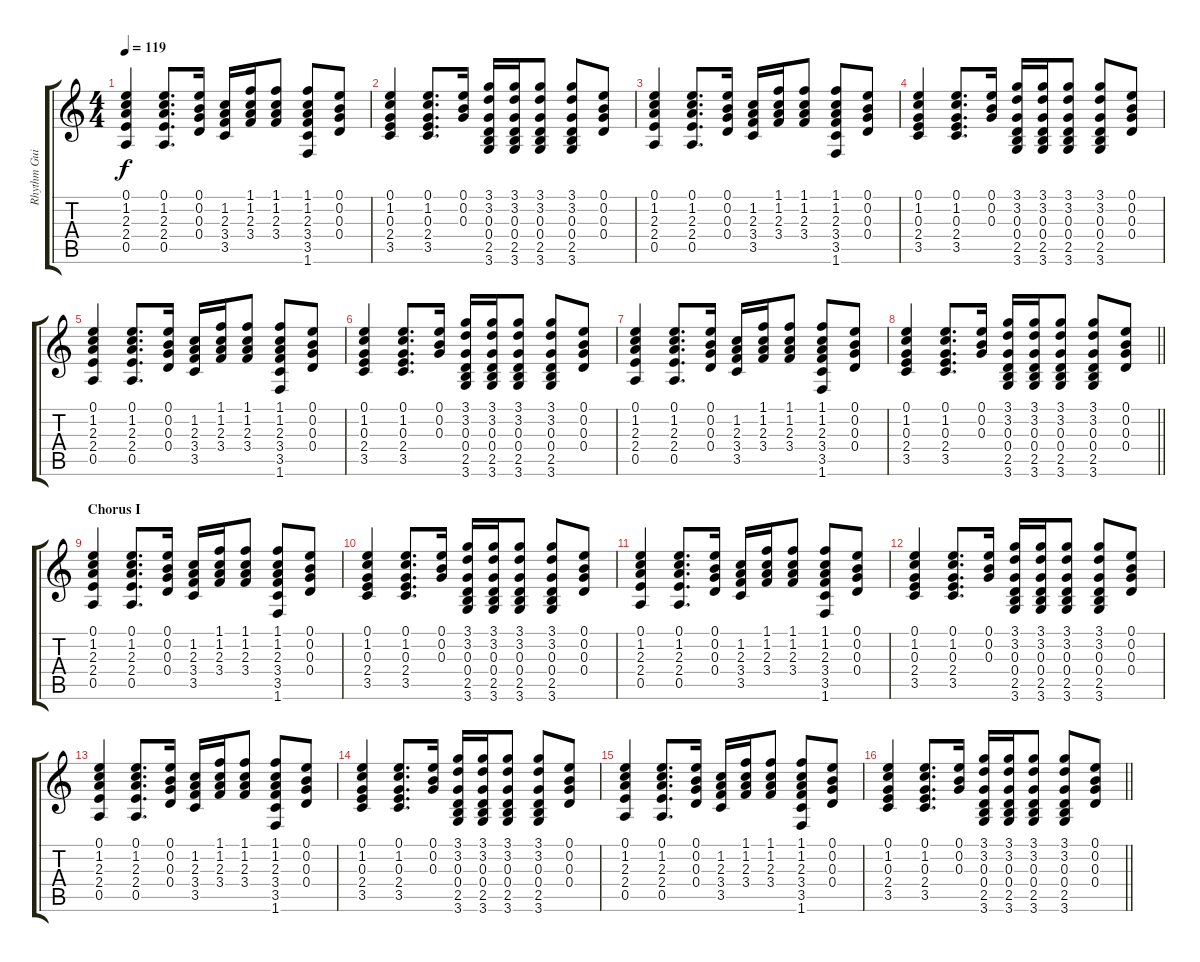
\track ("Rhythm Guitar" "Rhythm Gui") {instrument acousticguitarsteel}
\staff {score tabs}
\tuning (E4 B3 G3 D3 A2 E2) {hide}
\ts (4 4)
\tempo 119
\clef g2
\ks c
(0.1 1.2 2.3 2.4 0.5).4{dy f} (0.1 1.2 2.3 2.4 0.5).8{d} (0.1 0.2 0.3 0.4).16 (1.2 2.3 3.4 3.5).16 (1.1 1.2 2.3 3.4).16 (1.1 1.2 2.3 3.4).8 (1.1 1.2 2.3 3.4 3.5 1.6).8 (0.1 0.2 0.3 0.4).8 |
(0.1 1.2 0.3 2.4 3.5).4 (0.1 1.2 0.3 2.4 3.5).8{d} (0.1 0.2 0.3).16 (3.1 3.2 0.3 0.4 2.5 3.6).16 (3.1 3.2 0.3 0.4 2.5 3.6).16 (3.1 3.2 0.3 0.4 2.5 3.6).8 (3.1 3.2 0.3 0.4 2.5 3.6).8 (0.1 0.2 0.3 0.4).8 |
(0.1 1.2 2.3 2.4 0.5).4 (0.1 1.2 2.3 2.4 0.5).8{d} (0.1 0.2 0.3 0.4).16 (1.2 2.3 3.4 3.5).16 (1.1 1.2 2.3 3.4).16 (1.1 1.2 2.3 3.4).8 (1.1 1.2 2.3 3.4 3.5 1.6).8 (0.1 0.2 0.3 0.4).8 |
(0.1 1.2 0.3 2.4 3.5).4 (0.1 1.2 0.3 2.4 3.5).8{d} (0.1 0.2 0.3).16 (3.1 3.2 0.3 0.4 2.5 3.6).16 (3.1 3.2 0.3 0.4 2.5 3.6).16 (3.1 3.2 0.3 0.4 2.5 3.6).8 (3.1 3.2 0.3 0.4 2.5 3.6).8 (0.1 0.2 0.3 0.4).8 |
(0.1 1.2 2.3 2.4 0.5).4 (0.1 1.2 2.3 2.4 0.5).8{d} (0.1 0.2 0.3 0.4).16 (1.2 2.3 3.4 3.5).16 (1.1 1.2 2.3 3.4).16 (1.1 1.2 2.3 3.4).8 (1.1 1.2 2.3 3.4 3.5 1.6).8 (0.1 0.2 0.3 0.4).8 |
(0.1 1.2 0.3 2.4 3.5).4 (0.1 1.2 0.3 2.4 3.5).8{d} (0.1 0.2 0.3).16 (3.1 3.2 0.3 0.4 2.5 3.6).16 (3.1 3.2 0.3 0.4 2.5 3.6).16 (3.1 3.2 0.3 0.4 2.5 3.6).8 (3.1 3.2 0.3 0.4 2.5 3.6).8 (0.1 0.2 0.3 0.4).8 |
(0.1 1.2 2.3 2.4 0.5).4 (0.1 1.2 2.3 2.4 0.5).8{d} (0.1 0.2 0.3 0.4).16 (1.2 2.3 3.4 3.5).16 (1.1 1.2 2.3 3.4).16 (1.1 1.2 2.3 3.4).8 (1.1 1.2 2.3 3.4 3.5 1.6).8 (0.1 0.2 0.3 0.4).8 |
\barLineRight lightlight
(0.1 1.2 0.3 2.4 3.5).4 (0.1 1.2 0.3 2.4 3.5).8{d} (0.1 0.2 0.3).16 (3.1 3.2 0.3 0.4 2.5 3.6).16 (3.1 3.2 0.3 0.4 2.5 3.6).16 (3.1 3.2 0.3 0.4 2.5 3.6).8 (3.1 3.2 0.3 0.4 2.5 3.6).8 (0.1 0.2 0.3 0.4).8 |
\section ("" "Chorus I")
(0.1 1.2 2.3 2.4 0.5).4 (0.1 1.2 2.3 2.4 0.5).8{d} (0.1 0.2 0.3 0.4).16 (1.2 2.3 3.4 3.5).16 (1.1 1.2 2.3 3.4).16 (1.1 1.2 2.3 3.4).8 (1.1 1.2 2.3 3.4 3.5 1.6).8 (0.1 0.2 0.3 0.4).8 |
(0.1 1.2 0.3 2.4 3.5).4 (0.1 1.2 0.3 2.4 3.5).8{d} (0.1 0.2 0.3).16 (3.1 3.2 0.3 0.4 2.5 3.6).16 (3.1 3.2 0.3 0.4 2.5 3.6).16 (3.1 3.2 0.3 0.4 2.5 3.6).8 (3.1 3.2 0.3 0.4 2.5 3.6).8 (0.1 0.2 0.3 0.4).8 |
(0.1 1.2 2.3 2.4 0.5).4 (0.1 1.2 2.3 2.4 0.5).8{d} (0.1 0.2 0.3 0.4).16 (1.2 2.3 3.4 3.5).16 (1.1 1.2 2.3 3.4).16 (1.1 1.2 2.3 3.4).8 (1.1 1.2 2.3 3.4 3.5 1.6).8 (0.1 0.2 0.3 0.4).8 |
(0.1 1.2 0.3 2.4 3.5).4 (0.1 1.2 0.3 2.4 3.5).8{d} (0.1 0.2 0.3).16 (3.1 3.2 0.3 0.4 2.5 3.6).16 (3.1 3.2 0.3 0.4 2.5 3.6).16 (3.1 3.2 0.3 0.4 2.5 3.6).8 (3.1 3.2 0.3 0.4 2.5 3.6).8 (0.1 0.2 0.3 0.4).8 |
(0.1 1.2 2.3 2.4 0.5).4 (0.1 1.2 2.3 2.4 0.5).8{d} (0.1 0.2 0.3 0.4).16 (1.2 2.3 3.4 3.5).16 (1.1 1.2 2.3 3.4).16 (1.1 1.2 2.3 3.4).8 (1.1 1.2 2.3 3.4 3.5 1.6).8 (0.1 0.2 0.3 0.4).8 |
(0.1 1.2 0.3 2.4 3.5).4 (0.1 1.2 0.3 2.4 3.5).8{d} (0.1 0.2 0.3).16 (3.1 3.2 0.3 0.4 2.5 3.6).16 (3.1 3.2 0.3 0.4 2.5 3.6).16 (3.1 3.2 0.3 0.4 2.5 3.6).8 (3.1 3.2 0.3 0.4 2.5 3.6).8 (0.1 0.2 0.3 0.4).8 |
(0.1 1.2 2.3 2.4 0.5).4 (0.1 1.2 2.3 2.4 0.5).8{d} (0.1 0.2 0.3 0.4).16 (1.2 2.3 3.4 3.5).16 (1.1 1.2 2.3 3.4).16 (1.1 1.2 2.3 3.4).8 (1.1 1.2 2.3 3.4 3.5 1.6).8 (0.1 0.2 0.3 0.4).8 |
\barLineRight lightlight
(0.1 1.2 0.3 2.4 3.5).4 (0.1 1.2 0.3 2.4 3.5).8{d} (0.1 0.2 0.3).16 (3.1 3.2 0.3 0.4 2.5 3.6).16 (3.1 3.2 0.3 0.4 2.5 3.6).16 (3.1 3.2 0.3 0.4 2.5 3.6).8 (3.1 3.2 0.3 0.4 2.5 3.6).8 (0.1 0.2 0.3 0.4).8
